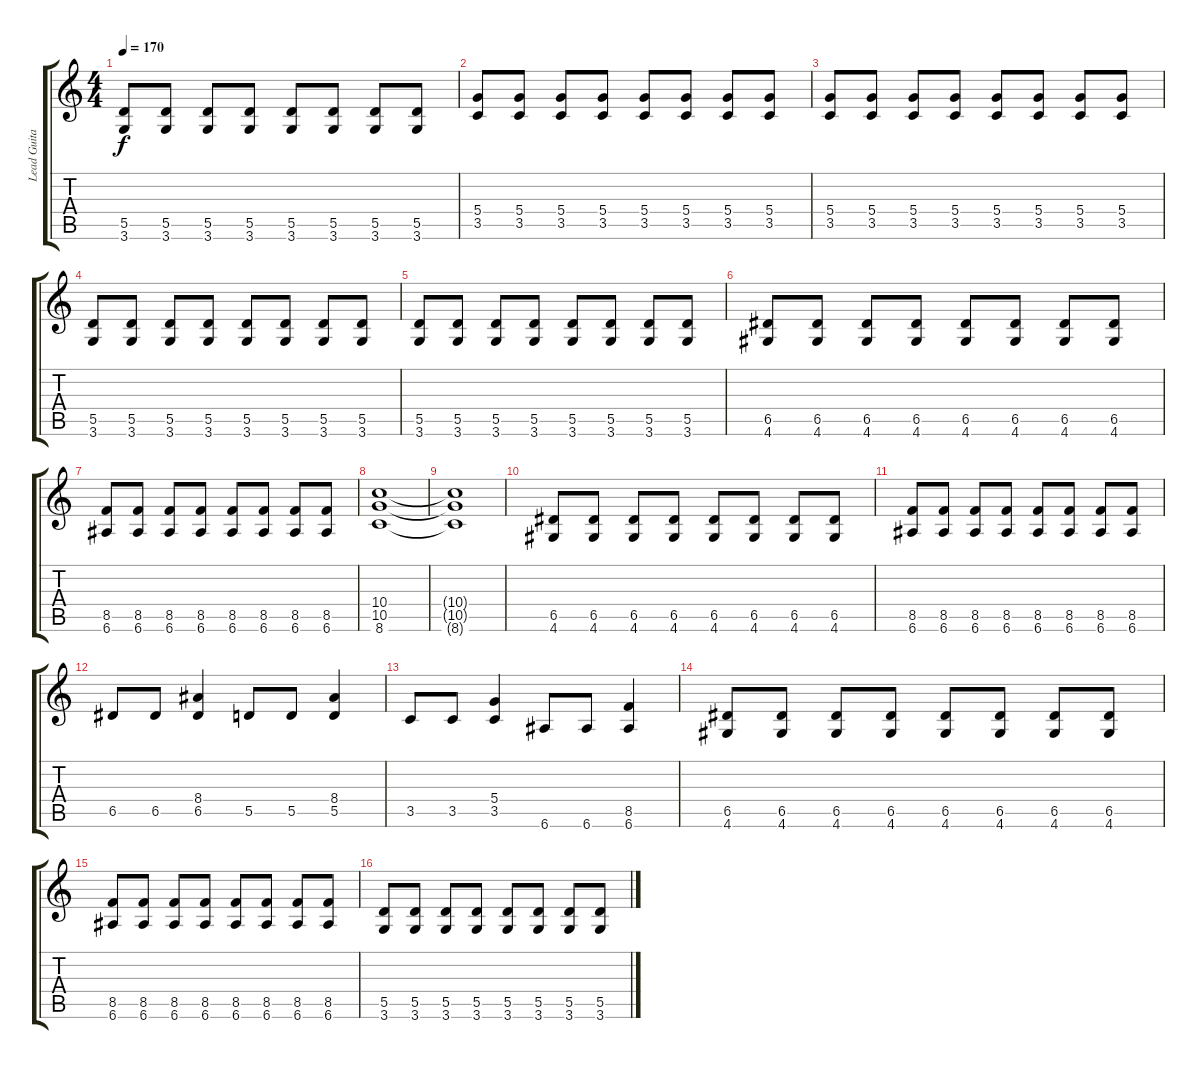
\track ("Lead Guitar" "Lead Guita") {instrument distortionguitar}
\staff {score tabs}
\tuning (E4 B3 G3 D3 A2 E2) {hide}
\ts (4 4)
\tempo 170
\clef g2
\ks c
(5.5 3.6).8{dy f} (5.5 3.6).8 (5.5 3.6).8 (5.5 3.6).8 (5.5 3.6).8 (5.5 3.6).8 (5.5 3.6).8 (5.5 3.6).8 |
(5.4 3.5).8 (5.4 3.5).8 (5.4 3.5).8 (5.4 3.5).8 (5.4 3.5).8 (5.4 3.5).8 (5.4 3.5).8 (5.4 3.5).8 |
(5.4 3.5).8 (5.4 3.5).8 (5.4 3.5).8 (5.4 3.5).8 (5.4 3.5).8 (5.4 3.5).8 (5.4 3.5).8 (5.4 3.5).8 |
(5.5 3.6).8 (5.5 3.6).8 (5.5 3.6).8 (5.5 3.6).8 (5.5 3.6).8 (5.5 3.6).8 (5.5 3.6).8 (5.5 3.6).8 |
(5.5 3.6).8 (5.5 3.6).8 (5.5 3.6).8 (5.5 3.6).8 (5.5 3.6).8 (5.5 3.6).8 (5.5 3.6).8 (5.5 3.6).8 |
(6.5 4.6).8 (6.5 4.6).8 (6.5 4.6).8 (6.5 4.6).8 (6.5 4.6).8 (6.5 4.6).8 (6.5 4.6).8 (6.5 4.6).8 |
(8.5 6.6).8 (8.5 6.6).8 (8.5 6.6).8 (8.5 6.6).8 (8.5 6.6).8 (8.5 6.6).8 (8.5 6.6).8 (8.5 6.6).8 |
(10.4 10.5 8.6).1 |
(10.4{t} 10.5{t} 8.6{t}).1 |
(6.5 4.6).8 (6.5 4.6).8 (6.5 4.6).8 (6.5 4.6).8 (6.5 4.6).8 (6.5 4.6).8 (6.5 4.6).8 (6.5 4.6).8 |
(8.5 6.6).8 (8.5 6.6).8 (8.5 6.6).8 (8.5 6.6).8 (8.5 6.6).8 (8.5 6.6).8 (8.5 6.6).8 (8.5 6.6).8 |
6.5.8 6.5.8 (8.4 6.5).4 5.5.8 5.5.8 (8.4 5.5).4 |
3.5.8 3.5.8 (5.4 3.5).4 6.6.8 6.6.8 (8.5 6.6).4 |
(6.5 4.6).8 (6.5 4.6).8 (6.5 4.6).8 (6.5 4.6).8 (6.5 4.6).8 (6.5 4.6).8 (6.5 4.6).8 (6.5 4.6).8 |
(8.5 6.6).8 (8.5 6.6).8 (8.5 6.6).8 (8.5 6.6).8 (8.5 6.6).8 (8.5 6.6).8 (8.5 6.6).8 (8.5 6.6).8 |
(5.5 3.6).8 (5.5 3.6).8 (5.5 3.6).8 (5.5 3.6).8 (5.5 3.6).8 (5.5 3.6).8 (5.5 3.6).8 (5.5 3.6).8
